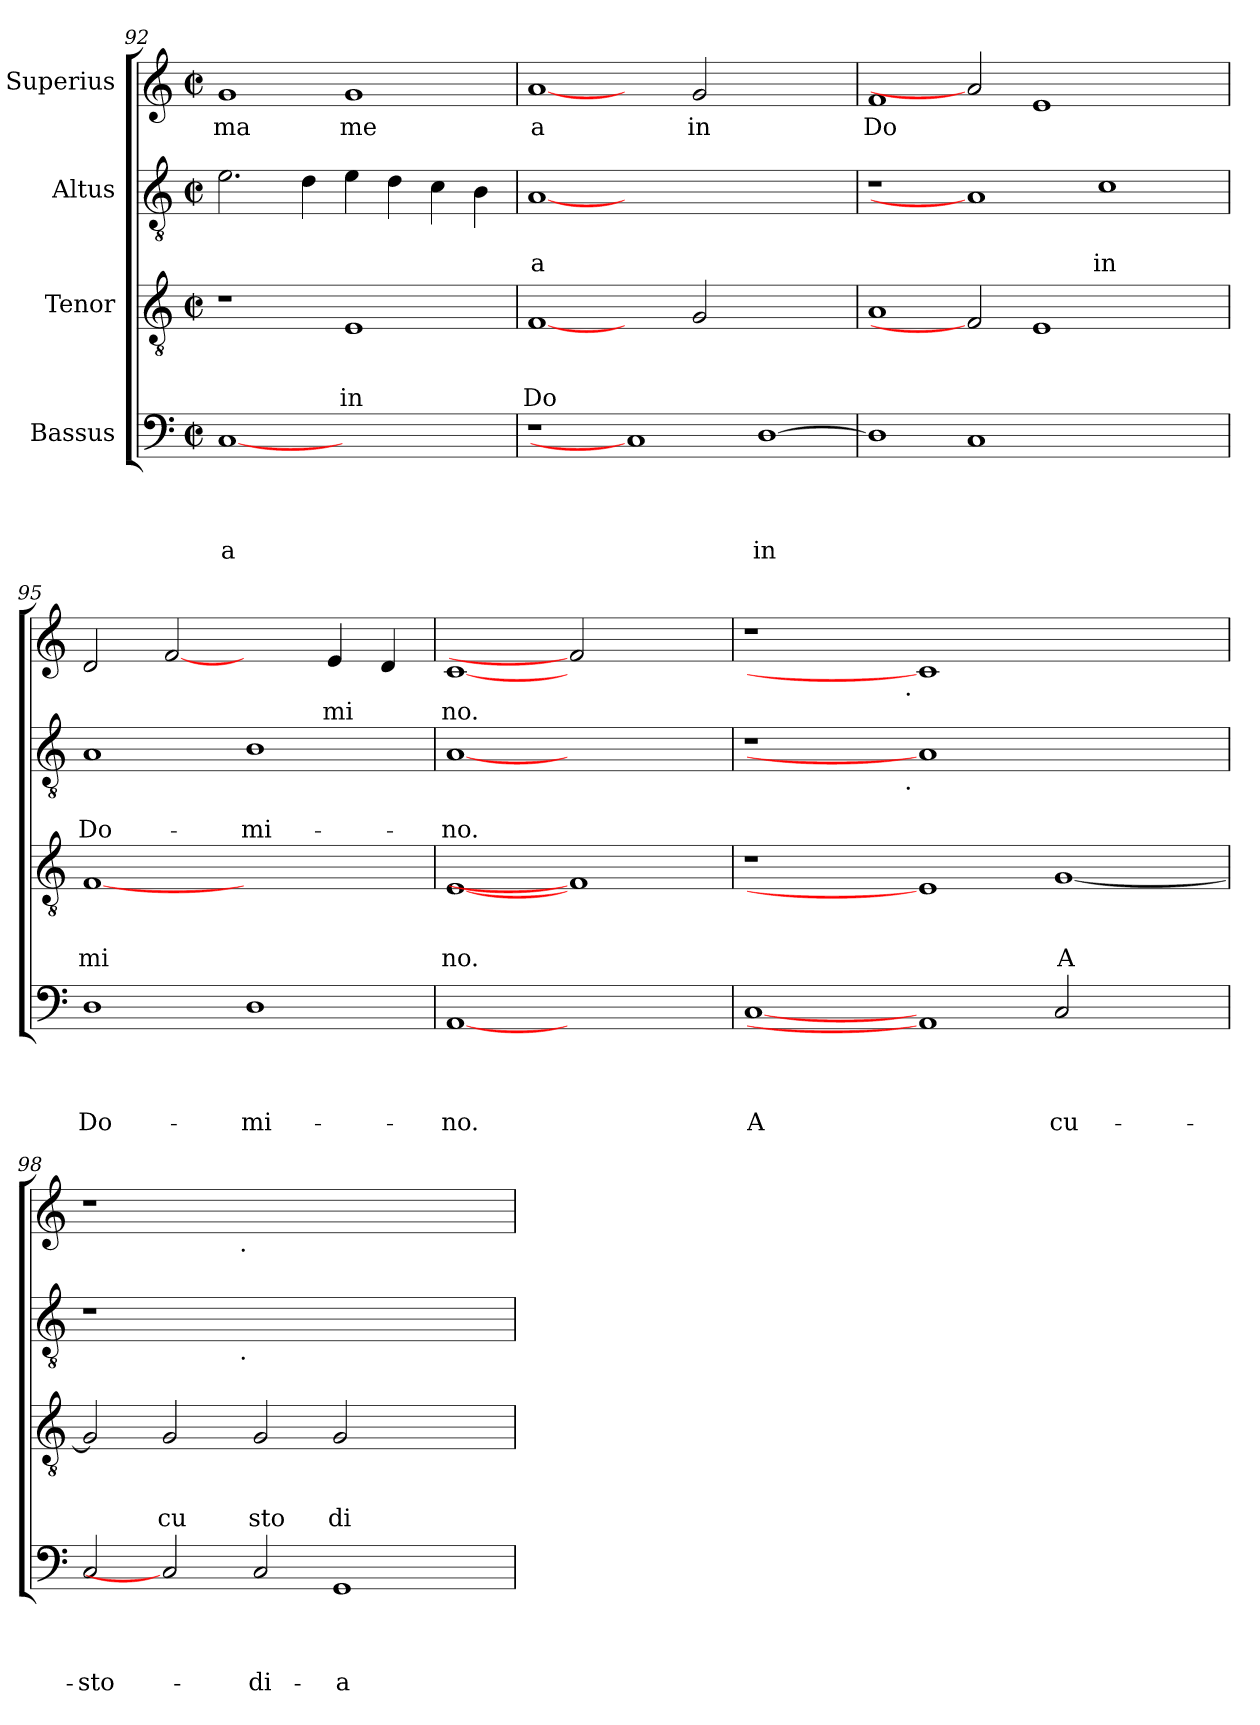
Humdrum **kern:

**kern	**text	**text	**text	**text	**kern	**text	**text	**text	**kern	**text	**text	**kern	**text
*part4	*part4	*part4	*part4	*part4	*part3	*part3	*part3	*part3	*part2	*part2	*part2	*part1	*part1
*staff4	*staff4	*staff4	*staff4	*staff4	*staff3	*staff3	*staff3	*staff3	*staff2	*staff2	*staff2	*staff1	*staff1
*I"Bassus	*	*	*	*	*I"Tenor	*	*	*	*I"Altus	*	*	*I"Superius	*
*clefF4	*	*	*	*	*clefGv2	*	*	*	*clefGv2	*	*	*clefG2	*
*k[]	*	*	*	*	*k[]	*	*	*	*k[]	*	*	*k[]	*
*C:	*	*	*	*	*C:	*	*	*	*C:	*	*	*C:	*
*M2/2	*	*	*	*	*M2/2	*	*	*	*M2/2	*	*	*M2/2	*
*met(c|)	*	*	*	*	*met(c|)	*	*	*	*met(c|)	*	*	*met(c|)	*
=92	=92	=92	=92	=92	=92	=92	=92	=92	=92	=92	=92	=92	=92
!	!	!	!	!LO:LY:b	!	!	!	!	!	!	!	!	!LO:LY:b
[1C	.	.	.	-a	1r	.	.	.	2.e\	.	.	1g	ma
.	.	.	.	.	.	.	.	.	4d\	.	.	.	.
!	!	!	!	!	!	!	!	!LO:LY:b	!	!	!	!	!LO:LY:b
1ryy	.	.	.	.	1E	.	.	in	4e\	.	.	1g	me
.	.	.	.	.	.	.	.	.	4d\	.	.	.	.
.	.	.	.	.	.	.	.	.	4c\	.	.	.	.
.	.	.	.	.	.	.	.	.	4B\	.	.	.	.
=93	=93	=93	=93	=93	=93	=93	=93	=93	=93	=93	=93	=93	=93
!	!	!	!	!	!	!	!	!LO:LY:b	!	!	!LO:LY:b	!	!LO:LY:b
1r	.	.	.	.	[1F	.	.	Do	[1A	.	-a	[1a	a
1C]	.	.	.	.	2ryy	.	.	.	0ryy	.	.	2ryy	.
!	!	!	!	!	!	!	!	!	!	!	!	!	!LO:LY:b
.	.	.	.	.	2G/	.	.	.	.	.	.	2g/	in
!	!	!	!	!LO:LY:b	!	!	!	!	!	!	!	!	!
[>1D	.	.	.	in	1ryy	.	.	.	.	.	.	1ryy	.
=94	=94	=94	=94	=94	=94	=94	=94	=94	=94	=94	=94	=94	=94
!	!	!	!	!	!	!	!	!	!	!	!	!	!LO:LY:b
1D]	.	.	.	.	1A	.	.	.	1r	.	.	1f	Do
1C	.	.	.	.	2F]	.	.	.	1A]	.	.	2a]	.
.	.	.	.	.	1E	.	.	.	.	.	.	1e	.
!	!	!	!	!	!	!	!	!	!	!	!LO:LY:b	!	!
1ryy	.	.	.	.	.	.	.	.	1c	.	in	.	.
.	.	.	.	.	2ryy	.	.	.	.	.	.	2ryy	.
=95	=95	=95	=95	=95	=95	=95	=95	=95	=95	=95	=95	=95	=95
!	!	!	!	!LO:LY:b	!	!	!	!LO:LY:b	!	!	!LO:LY:b	!	!
1D	.	.	.	Do-	[1F	.	.	mi	1A	.	Do-	2d/	.
.	.	.	.	.	.	.	.	.	.	.	.	[2f	.
!	!	!	!	!LO:LY:b	!	!	!	!	!	!	!LO:LY:b	!	!
1D	.	.	.	-mi-	1ryy	.	.	.	1B	.	-mi-	2ryy	.
!	!	!	!	!	!	!	!	!	!	!	!	!	!LO:LY:b
.	.	.	.	.	.	.	.	.	.	.	.	4e/	mi
.	.	.	.	.	.	.	.	.	.	.	.	4d/	.
=96	=96	=96	=96	=96	=96	=96	=96	=96	=96	=96	=96	=96	=96
!	!	!	!	!LO:LY:b	!	!	!	!LO:LY:b	!	!	!LO:LY:b	!	!LO:LY:b
[1AA	.	.	.	-no.	[1E	.	.	no.	[1A	.	-no.	[1c	no.
1ryy	.	.	.	.	1F]	.	.	.	1ryy	.	.	2f]	.
.	.	.	.	.	.	.	.	.	.	.	.	2ryy	.
!!LO:LB:g=z
=97	=97	=97	=97	=97	=97	=97	=97	=97	=97	=97	=97	=97	=97
!	!	!	!	!	!	!	!	!	!	!	!	!LO:TX:a:B:t=SECUNDA PARS	!
!	!	!	!	!LO:LY:b	!	!	!	!	!	!	!	!	!
*	*	*	*	*	*	*	*	*	*^	*	*	*^	*
[1C	.	.	.	A	1r	.	.	.	1r	2ryy	.	.	1r	2ryy	.
.	.	.	.	.	.	.	.	.	.	4...ryy	.	.	.	4...ryy	.
!	!	!	!	!	!	!	!	!	!	!	!	!	!	!LO:TX:b:t=.	!
!	!	!	!	!	!	!	!	!	!	!LO:TX:b:t=.	!	!	!	!	!
.	.	.	.	.	.	.	.	.	.	1ryy	.	.	.	1ryy	.
1AA]	.	.	.	.	1E]	.	.	.	1A]	.	.	.	1c]	.	.
.	.	.	.	.	.	.	.	.	.	1ryy	.	.	.	1ryy	.
!	!	!	!	!LO:LY:b	!	!	!	!LO:LY:b	!	!	!	!	!	!	!
2C/	.	.	.	cu-	[<1G	.	.	A	1ryy	.	.	.	1ryy	.	.
2ryy	.	.	.	.	.	.	.	.	.	.	.	.	.	.	.
.	.	.	.	.	.	.	.	.	.	32ryy	.	.	.	32ryy	.
=98	=98	=98	=98	=98	=98	=98	=98	=98	=98	=98	=98	=98	=98	=98	=98
!	!	!	!	!LO:LY:b	!	!	!	!	!	!	!	!	!	!	!
2C/	.	.	.	-sto-	2G/]	.	.	.	1r	2ryy	.	.	1r	2ryy	.
!	!	!	!	!	!	!	!	!LO:LY:b	!	!	!	!	!	!	!
2C]	.	.	.	.	2G/	.	.	cu	.	4...ryy	.	.	.	4...ryy	.
!	!	!	!	!	!	!	!	!	!	!	!	!	!	!LO:TX:b:t=.	!
!	!	!	!	!	!	!	!	!	!	!LO:TX:b:t=.	!	!	!	!	!
.	.	.	.	.	.	.	.	.	.	1ryy	.	.	.	1ryy	.
!	!	!	!	!LO:LY:b	!	!	!	!LO:LY:b	!	!	!	!	!	!	!
2C/	.	.	.	-di-	2G/	.	.	sto	1.ryy	.	.	.	1.ryy	.	.
!	!	!	!	!LO:LY:b	!	!	!	!LO:LY:b	!	!	!	!	!	!	!
1GG	.	.	.	-a	2G/	.	.	di	.	.	.	.	.	.	.
.	.	.	.	.	.	.	.	.	.	2ryy	.	.	.	2ryy	.
.	.	.	.	.	2ryy	.	.	.	.	.	.	.	.	.	.
.	.	.	.	.	.	.	.	.	.	32ryy	.	.	.	32ryy	.
*	*	*	*	*	*	*	*	*	*v	*v	*	*	*	*	*
*	*	*	*	*	*	*	*	*	*	*	*	*v	*v	*
=	=	=	=	=	=	=	=	=	=	=	=	=	=
*-	*-	*-	*-	*-	*-	*-	*-	*-	*-	*-	*-	*-	*-
